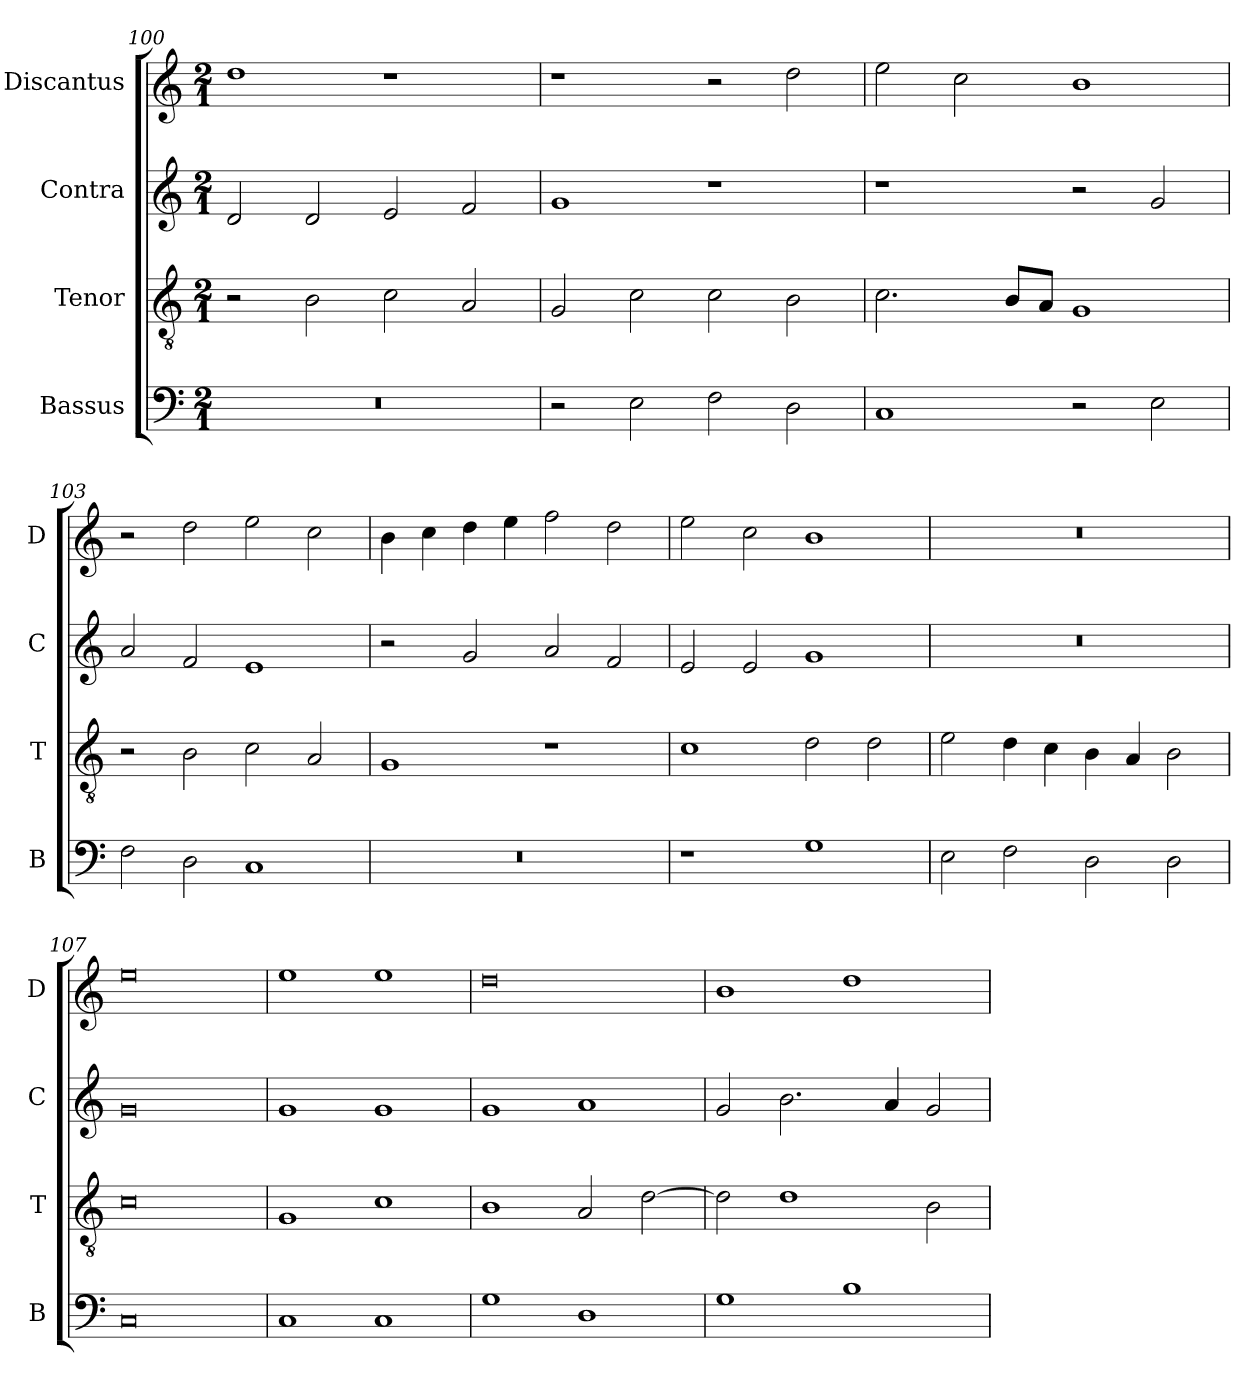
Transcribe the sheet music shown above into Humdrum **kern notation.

**kern	**kern	**kern	**kern
*part4	*part3	*part2	*part1
*staff4	*staff3	*staff2	*staff1
*I"Bassus	*I"Tenor	*I"Contra	*I"Discantus
*I'B	*I'T	*I'C	*I'D
*clefF4	*clefGv2	*clefG2	*clefG2
*k[]	*k[]	*k[]	*k[]
*M2/1	*M2/1	*M2/1	*M2/1
=100	=100	=100	=100
0r	2r	2d/	1dd
.	2B\	2d/	.
.	2c\	2e/	1r
.	2A/	2f/	.
=101	=101	=101	=101
2r	2G/	1g	1r
2E\	2c\	.	.
2F\	2c\	1r	2r
2D\	2B\	.	2dd\
=102	=102	=102	=102
1C	2.c\	1r	2ee\
.	.	.	2cc\
.	8B/L	.	.
.	8A/J	.	.
2r	1G	2r	1b
2E\	.	2g/	.
=103	=103	=103	=103
2F\	2r	2a/	2r
2D\	2B\	2f/	2dd\
1C	2c\	1e	2ee\
.	2A/	.	2cc\
=104	=104	=104	=104
0r	1G	2r	4b\
.	.	.	4cc\
.	.	2g/	4dd\
.	.	.	4ee\
.	1r	2a/	2ff\
.	.	2f/	2dd\
=105	=105	=105	=105
1r	1c	2e/	2ee\
.	.	2e/	2cc\
1G	2d\	1g	1b
.	2d\	.	.
=106	=106	=106	=106
2E\	2e\	0r	0r
2F\	4d\	.	.
.	4c\	.	.
2D\	4B\	.	.
.	4A/	.	.
2D\	2B\	.	.
=107	=107	=107	=107
0C	0c	0g	0ee
=108	=108	=108	=108
1C	1G	1g	1ee
1C	1c	1g	1ee
=109	=109	=109	=109
1G	1B	1g	0dd
1D	2A/	1a	.
.	[2d\	.	.
=110	=110	=110	=110
1G	2d\]	2g/	1b
.	1d	2.b\	.
1B	.	.	1dd
.	.	4a/	.
.	2B\	2g/	.
=	=	=	=
*-	*-	*-	*-
